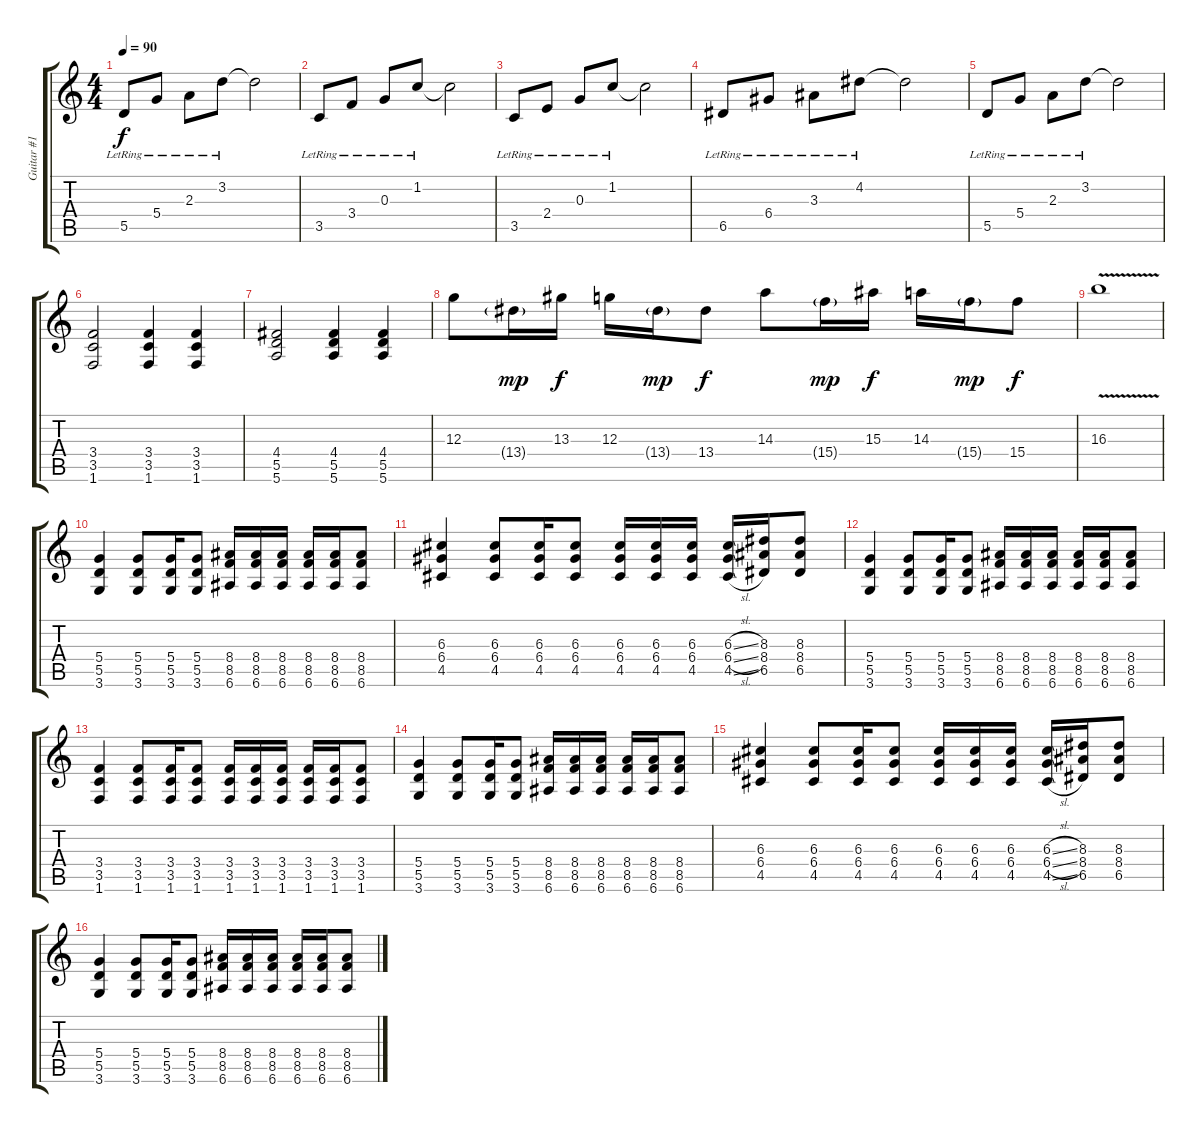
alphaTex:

\track ("Guitar #1" "Guitar #1") {instrument overdrivenguitar}
\staff {score tabs}
\tuning (E4 B3 G3 D3 A2 E2) {hide}
\ts (4 4)
\tempo 90
\clef g2
\ks c
5.5{lr}.8{dy f} 5.4{lr}.8 2.3{lr}.8 3.2{lr}.8 3.2{t}.2 |
3.5{lr}.8 3.4{lr}.8 0.3{lr}.8 1.2{lr}.8 1.2{t}.2 |
3.5{lr}.8 2.4{lr}.8 0.3{lr}.8 1.2{lr}.8 1.2{t}.2 |
6.5{lr}.8 6.4{lr}.8 3.3{lr}.8 4.2{lr}.8 4.2{t}.2 |
5.5{lr}.8 5.4{lr}.8 2.3{lr}.8 3.2{lr}.8 3.2{t}.2 |
(3.4 3.5 1.6).2{instrument overdrivenguitar} (3.4 3.5 1.6).4 (3.4 3.5 1.6).4 |
(4.4 5.5 5.6).2 (4.4 5.5 5.6).4 (4.4 5.5 5.6).4 |
12.3.8{instrument electricguitarclean} 13.4{g}.16{dy mp} 13.3.16{dy f} 12.3.16 13.4{g}.16{dy mp} 13.4.8{dy f} 14.3.8 15.4{g}.16{dy mp} 15.3.16{dy f} 14.3.16 15.4{g}.16{dy mp} 15.4.8{dy f} |
16.3{v}.1{volume 0} |
(5.4 5.5 3.6).4{volume 14 instrument overdrivenguitar} (5.4 5.5 3.6).8 (5.4 5.5 3.6).16 (5.4 5.5 3.6).8 (8.4 8.5 6.6).16 (8.4 8.5 6.6).16 (8.4 8.5 6.6).16 (8.4 8.5 6.6).16 (8.4 8.5 6.6).16 (8.4 8.5 6.6).8 |
(6.3 6.4 4.5).4 (6.3 6.4 4.5).8 (6.3 6.4 4.5).16 (6.3 6.4 4.5).8 (6.3 6.4 4.5).16 (6.3 6.4 4.5).16 (6.3 6.4 4.5).16 (6.3{sl} 6.4{sl} 4.5{sl}).16 (8.3 8.4 6.5).16 (8.3 8.4 6.5).8 |
(5.4 5.5 3.6).4 (5.4 5.5 3.6).8 (5.4 5.5 3.6).16 (5.4 5.5 3.6).8 (8.4 8.5 6.6).16 (8.4 8.5 6.6).16 (8.4 8.5 6.6).16 (8.4 8.5 6.6).16 (8.4 8.5 6.6).16 (8.4 8.5 6.6).8 |
(3.4 3.5 1.6).4 (3.4 3.5 1.6).8 (3.4 3.5 1.6).16 (3.4 3.5 1.6).8 (3.4 3.5 1.6).16 (3.4 3.5 1.6).16 (3.4 3.5 1.6).16 (3.4 3.5 1.6).16 (3.4 3.5 1.6).16 (3.4 3.5 1.6).8 |
(5.4 5.5 3.6).4 (5.4 5.5 3.6).8 (5.4 5.5 3.6).16 (5.4 5.5 3.6).8 (8.4 8.5 6.6).16 (8.4 8.5 6.6).16 (8.4 8.5 6.6).16 (8.4 8.5 6.6).16 (8.4 8.5 6.6).16 (8.4 8.5 6.6).8 |
(6.3 6.4 4.5).4 (6.3 6.4 4.5).8 (6.3 6.4 4.5).16 (6.3 6.4 4.5).8 (6.3 6.4 4.5).16 (6.3 6.4 4.5).16 (6.3 6.4 4.5).16 (6.3{sl} 6.4{sl} 4.5{sl}).16 (8.3 8.4 6.5).16 (8.3 8.4 6.5).8 |
(5.4 5.5 3.6).4 (5.4 5.5 3.6).8 (5.4 5.5 3.6).16 (5.4 5.5 3.6).8 (8.4 8.5 6.6).16 (8.4 8.5 6.6).16 (8.4 8.5 6.6).16 (8.4 8.5 6.6).16 (8.4 8.5 6.6).16 (8.4 8.5 6.6).8
